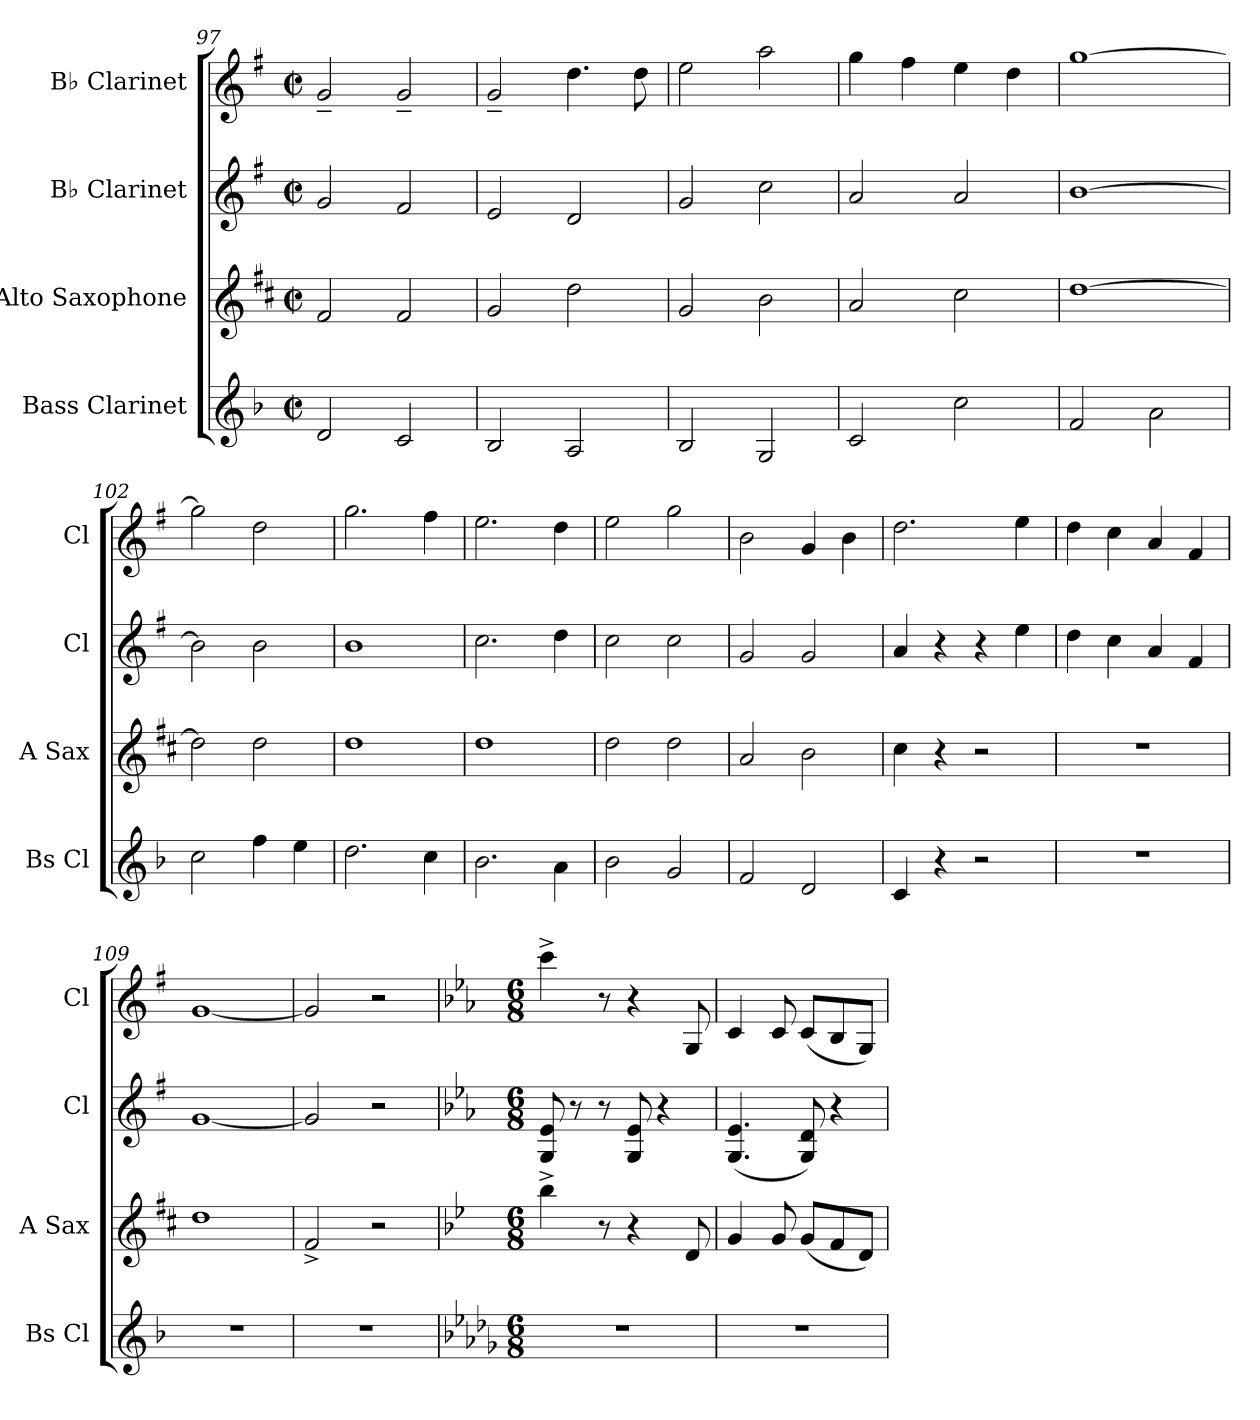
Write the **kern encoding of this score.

**kern	**kern	**kern	**kern
*part4	*part3	*part2	*part1
*staff4	*staff3	*staff2	*staff1
*I"Bass Clarinet	*I"Alto Saxophone	*I"B♭ Clarinet	*I"B♭ Clarinet
*I'Bs Cl	*I'A Sax	*I'Cl	*I'Cl
*clefG2	*clefG2	*clefG2	*clefG2
*ITrd8c14	*ITrd5c9	*ITrd1c2	*ITrd1c2
*k[b-]	*k[b-]	*k[b-]	*k[b-]
*M2/2	*M2/2	*M2/2	*M2/2
*met(c|)	*met(c|)	*met(c|)	*met(c|)
=97	=97	=97	=97
2D/	2A/	2f/	2f~/
2C/	2A/	2e/	2f~/
=98	=98	=98	=98
2BB-/	2B-/	2d/	2f~/
2AA/	2f\	2c/	4.cc\
.	.	.	8cc\
=99	=99	=99	=99
2BB-/	2B-/	2f/	2dd\
2GG/	2d\	2b-\	2gg\
=100	=100	=100	=100
2C/	2c/	2g/	4ff\
.	.	.	4ee\
2c\	2e\	2g/	4dd\
.	.	.	4cc\
=101	=101	=101	=101
2F/	[1f	[1a	[1ff
2A\	.	.	.
=102	=102	=102	=102
2c\	2f\]	2a\]	2ff\]
4f\	2f\	2a\	2cc\
4e\	.	.	.
!!LO:LB:g=z
=103	=103	=103	=103
2.d\	1f	1a	2.ff\
4c\	.	.	4ee\
=104	=104	=104	=104
2.B-\	1f	2.b-\	2.dd\
4A\	.	4cc\	4cc\
=105	=105	=105	=105
2B-\	2f\	2b-\	2dd\
2G/	2f\	2b-\	2ff\
=106	=106	=106	=106
2F/	2c/	2f/	2a\
2D/	2d\	2f/	4f/
.	.	.	4a\
=107	=107	=107	=107
4C/	4e\	4g/	2.cc\
4r	4r	4r	.
2r	2r	4r	.
.	.	4dd\	4dd\
=108	=108	=108	=108
1r	1r	4cc\	4cc\
.	.	4b-\	4b-\
.	.	4g/	4g/
.	.	4e/	4e/
=109	=109	=109	=109
1r	1f	[1f	[1f
=110	=110	=110	=110
1r	2A^/	2f/]	2f/]
.	2r	2r	2r
=111	=111	=111	=111
*k[b-e-a-d-g-]	*k[b-e-a-d-g-]	*k[b-e-a-d-g-]	*k[b-e-a-d-g-]
*M6/8	*M6/8	*M6/8	*M6/8
*	*	*	*MM180
2.r	4dd-^\	8F/ 8d-/	4bb-^\
.	.	8r	.
.	8r	8r	8r
.	4r	8F/ 8d-/	4r
.	.	4r	.
.	8F/	.	8F/
=112	=112	=112	=112
2.r	4B-/	(4.F/ 4.d-/	4B-/
.	8B-/	.	8B-/
.	(8B-/L	8F/ 8c/)	(8B-/L
.	8A-/	4r	8A-/
.	8F/J)	.	8F/J)
=	=	=	=
*-	*-	*-	*-
